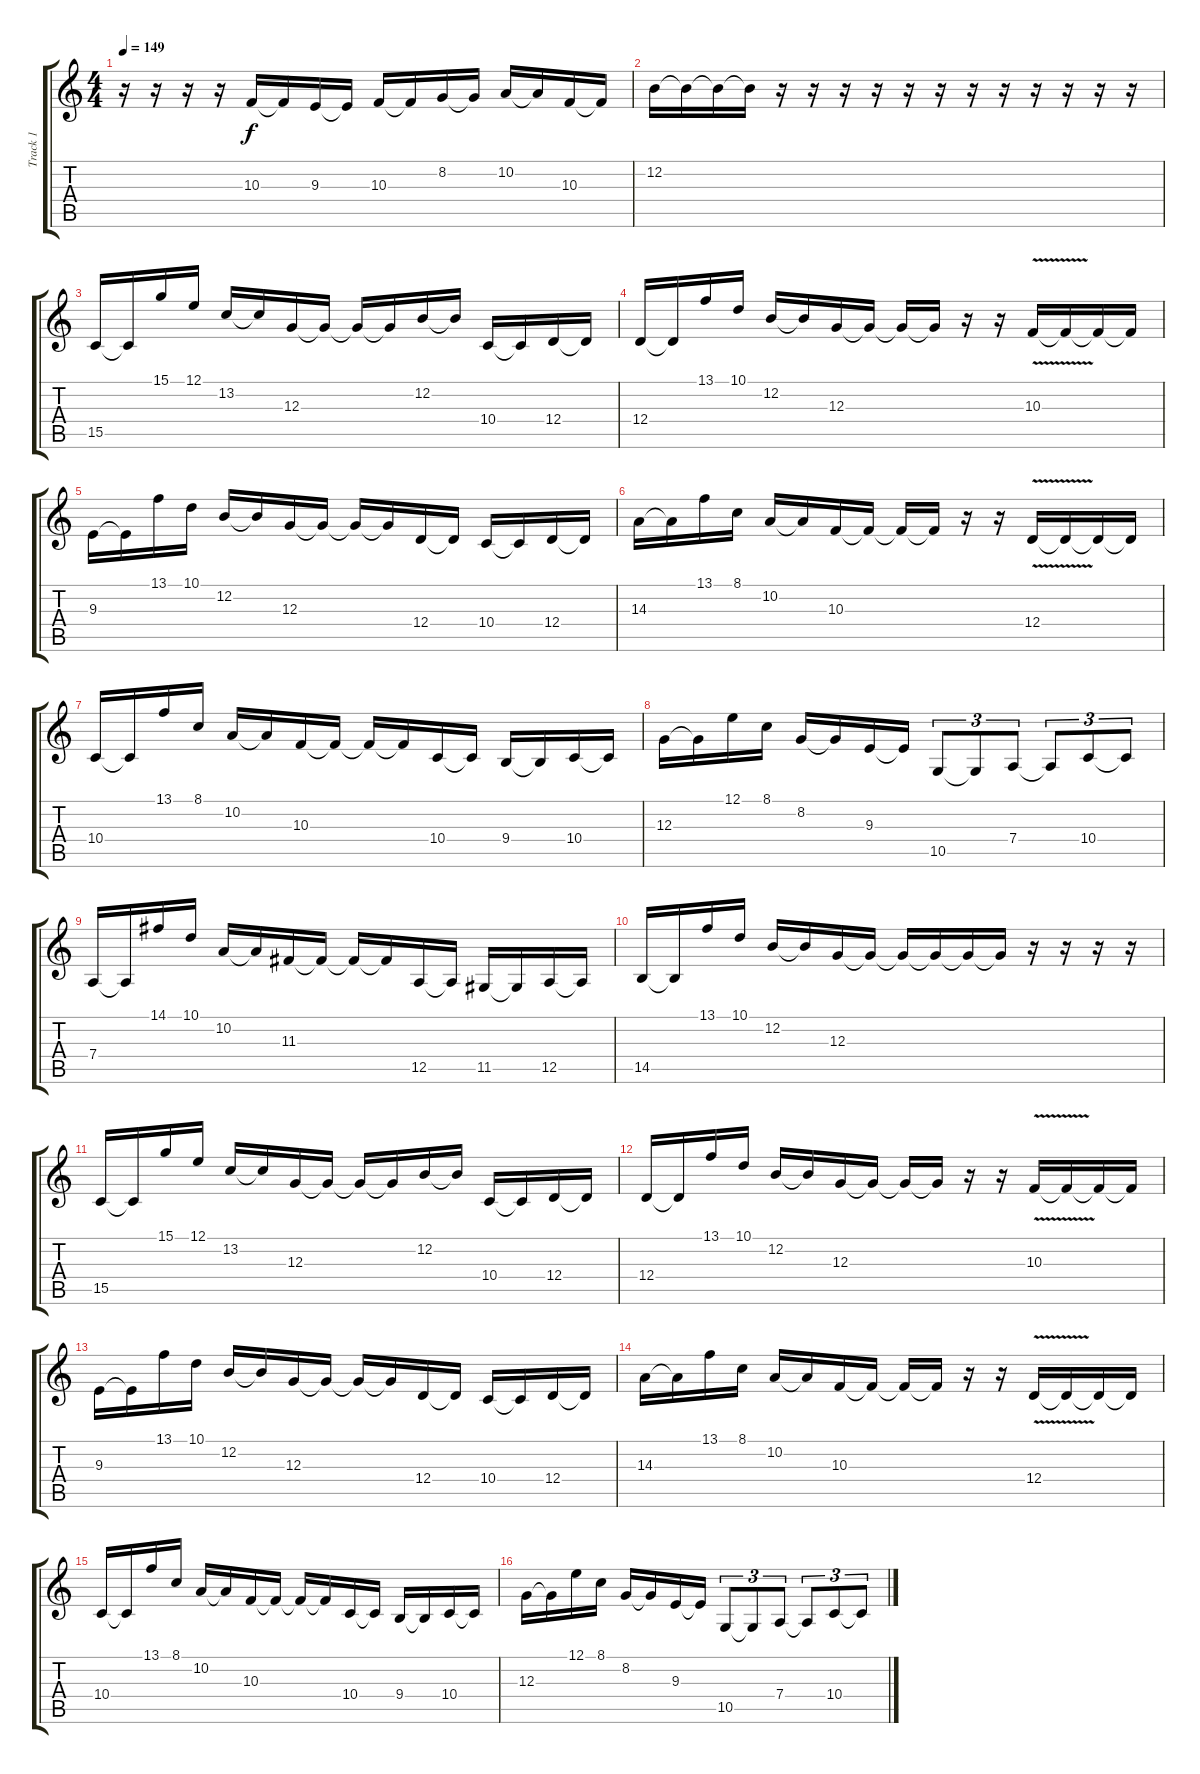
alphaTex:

\track ("Track 1" "Track 1") {instrument lead5charang}
\staff {score tabs}
\tuning (E4 B3 G3 D3 A2 E2) {hide}
\ts (4 4)
\tempo 149
\clef g2
\ks c
r.16{dy f} r.16 r.16 r.16 10.3.16 10.3{t}.16 9.3.16 9.3{t}.16 10.3.16 10.3{t}.16 8.2.16 8.2{t}.16 10.2.16 10.2{t}.16 10.3.16 10.3{t}.16 |
12.2.16 12.2{t}.16 12.2{t}.16 12.2{t}.16 r.16 r.16 r.16 r.16 r.16 r.16 r.16 r.16 r.16 r.16 r.16 r.16 |
15.5.16 15.5{t}.16 15.1.16 12.1.16 13.2.16 13.2{t}.16 12.3.16 12.3{t}.16 12.3{t}.16 12.3{t}.16 12.2.16 12.2{t}.16 10.4.16 10.4{t}.16 12.4.16 12.4{t}.16 |
12.4.16 12.4{t}.16 13.1.16 10.1.16 12.2.16 12.2{t}.16 12.3.16 12.3{t}.16 12.3{t}.16 12.3{t}.16 r.16 r.16 10.3{v}.16 10.3{t}.16 10.3{t}.16 10.3{t}.16 |
9.3.16 9.3{t}.16 13.1.16 10.1.16 12.2.16 12.2{t}.16 12.3.16 12.3{t}.16 12.3{t}.16 12.3{t}.16 12.4.16 12.4{t}.16 10.4.16 10.4{t}.16 12.4.16 12.4{t}.16 |
14.3.16 14.3{t}.16 13.1.16 8.1.16 10.2.16 10.2{t}.16 10.3.16 10.3{t}.16 10.3{t}.16 10.3{t}.16 r.16 r.16 12.4{v}.16 12.4{t}.16 12.4{t}.16 12.4{t}.16 |
10.4.16 10.4{t}.16 13.1.16 8.1.16 10.2.16 10.2{t}.16 10.3.16 10.3{t}.16 10.3{t}.16 10.3{t}.16 10.4.16 10.4{t}.16 9.4.16 9.4{t}.16 10.4.16 10.4{t}.16 |
12.3.16 12.3{t}.16 12.1.16 8.1.16 8.2.16 8.2{t}.16 9.3.16 9.3{t}.16 10.5.8{tu (3 2)} 10.5{t}.8{tu (3 2)} 7.4.8{tu (3 2)} 7.4{t}.8{tu (3 2)} 10.4.8{tu (3 2)} 10.4{t}.8{tu (3 2)} |
7.4.16 7.4{t}.16 14.1.16 10.1.16 10.2.16 10.2{t}.16 11.3.16 11.3{t}.16 11.3{t}.16 11.3{t}.16 12.5.16 12.5{t}.16 11.5.16 11.5{t}.16 12.5.16 12.5{t}.16 |
14.5.16 14.5{t}.16 13.1.16 10.1.16 12.2.16 12.2{t}.16 12.3.16 12.3{t}.16 12.3{t}.16 12.3{t}.16 12.3{t}.16 12.3{t}.16 r.16 r.16 r.16 r.16 |
15.5.16 15.5{t}.16 15.1.16 12.1.16 13.2.16 13.2{t}.16 12.3.16 12.3{t}.16 12.3{t}.16 12.3{t}.16 12.2.16 12.2{t}.16 10.4.16 10.4{t}.16 12.4.16 12.4{t}.16 |
12.4.16 12.4{t}.16 13.1.16 10.1.16 12.2.16 12.2{t}.16 12.3.16 12.3{t}.16 12.3{t}.16 12.3{t}.16 r.16 r.16 10.3{v}.16 10.3{t}.16 10.3{t}.16 10.3{t}.16 |
9.3.16 9.3{t}.16 13.1.16 10.1.16 12.2.16 12.2{t}.16 12.3.16 12.3{t}.16 12.3{t}.16 12.3{t}.16 12.4.16 12.4{t}.16 10.4.16 10.4{t}.16 12.4.16 12.4{t}.16 |
14.3.16 14.3{t}.16 13.1.16 8.1.16 10.2.16 10.2{t}.16 10.3.16 10.3{t}.16 10.3{t}.16 10.3{t}.16 r.16 r.16 12.4{v}.16 12.4{t}.16 12.4{t}.16 12.4{t}.16 |
10.4.16 10.4{t}.16 13.1.16 8.1.16 10.2.16 10.2{t}.16 10.3.16 10.3{t}.16 10.3{t}.16 10.3{t}.16 10.4.16 10.4{t}.16 9.4.16 9.4{t}.16 10.4.16 10.4{t}.16 |
12.3.16 12.3{t}.16 12.1.16 8.1.16 8.2.16 8.2{t}.16 9.3.16 9.3{t}.16 10.5.8{tu (3 2)} 10.5{t}.8{tu (3 2)} 7.4.8{tu (3 2)} 7.4{t}.8{tu (3 2)} 10.4.8{tu (3 2)} 10.4{t}.8{tu (3 2)}
